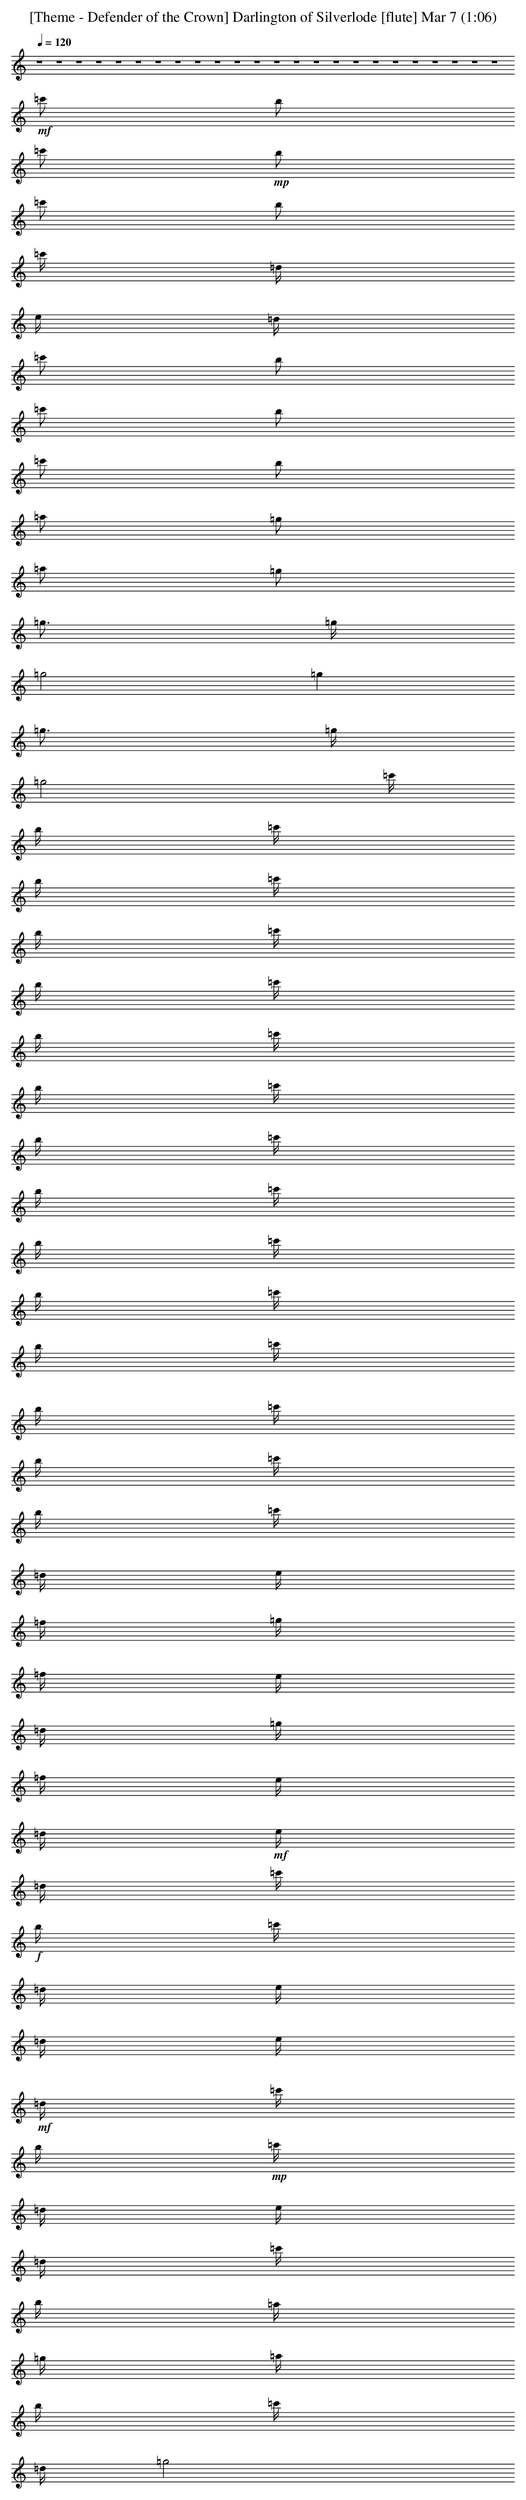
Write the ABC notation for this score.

X:1
T: [Theme - Defender of the Crown] Darlington of Silverlode [flute] Mar 7 (1:06)
L: 1/4
K: C
Q: 1/4=120
z4 z4 z4 z4 z4 z4 z4 z4 z4 z4 z4 z4 z4 z4 z4 z4 z4 z4 z4 z4 z4 z4 z4 z4
+mf+ =c'/2
b/2
=c'/2
+mp+ b/2
=c'/2
b/2
=c'/4
=d/4
e/4
=d/4
=c'/2
b/2
=c'/2
b/2
=c'/2
b/2
=a/2
=g/2
=a/2
=g/2
=g3/4
=g/4
=g2
=g
=g3/4
=g/4
=g2
=c'/4
b/4
=c'/4
b/4
=c'/4
b/4
=c'/4
b/4
=c'/4
b/4
=c'/4
b/4
=c'/4
b/4
=c'/4
b/4
=c'/4
b/4
=c'/4
b/4
=c'/4
b/4
=c'/4
b/4
=c'/4
b/4
=c'/4
b/4
=c'/4
=d/4
e/4
=f/4
=g/4
=f/4
e/4
=d/4
=g/4
=f/4
e/4
=d/4
+mf+ e/4
=d/4
=c'/4
+f+ b/4
=c'/4
=d/4
e/4
=d/4
e/4
+mf+ =d/4
=c'/4
b/4
+mp+ =c'/4
=d/4
e/4
=d/4
=c'/4
b/4
=a/4
=g/4
=a/4
b/4
=c'/4
=d/4
=g2
